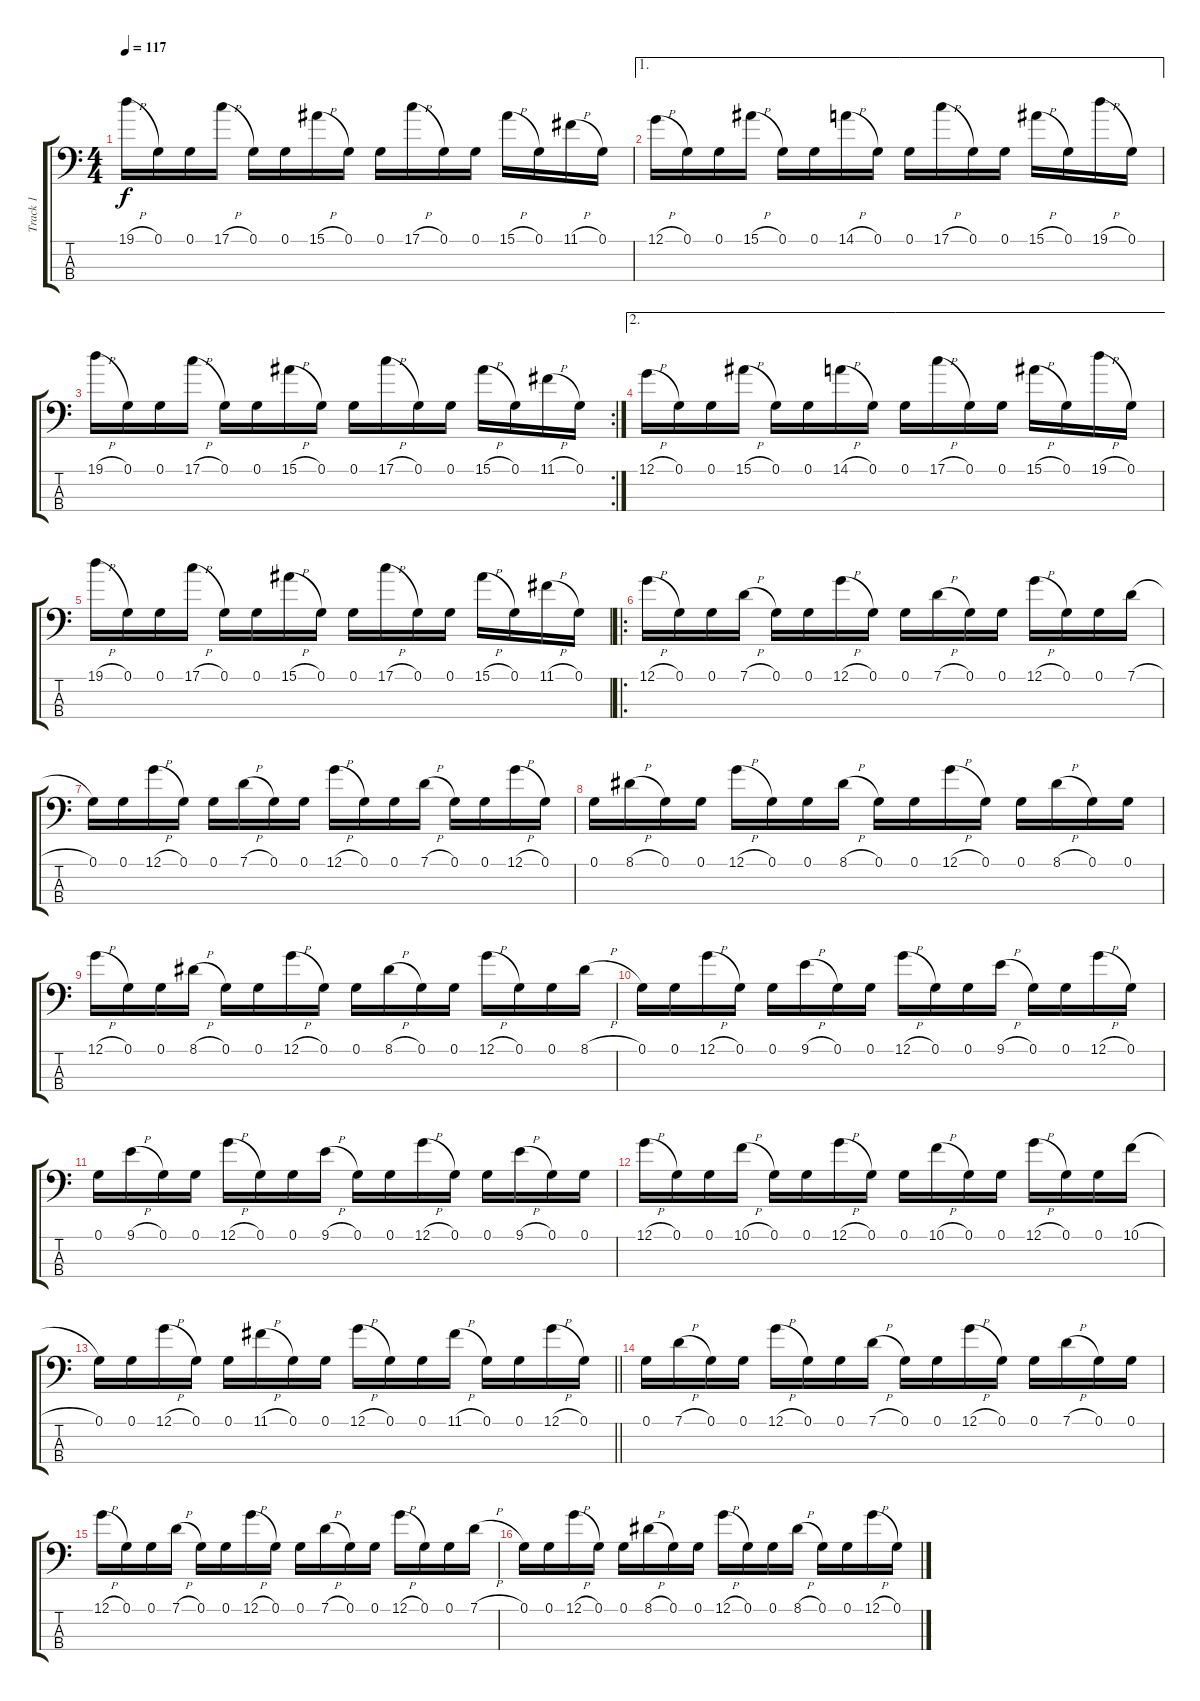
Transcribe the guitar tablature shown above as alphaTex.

\track ("Track 1" "Track 1") {instrument electricbassfinger}
\staff {score tabs}
\tuning (G2 D2 A1 E1) {hide}
\ts (4 4)
\tempo 117
\clef f4
\ks c
19.1{h}.16{dy f} 0.1.16 0.1.16 17.1{h}.16 0.1.16 0.1.16 15.1{h}.16 0.1.16 0.1.16 17.1{h}.16 0.1.16 0.1.16 15.1{h}.16 0.1.16 11.1{h}.16 0.1.16 |
\ae 1
12.1{h}.16 0.1.16 0.1.16 15.1{h}.16 0.1.16 0.1.16 14.1{h}.16 0.1.16 0.1.16 17.1{h}.16 0.1.16 0.1.16 15.1{h}.16 0.1.16 19.1{h}.16 0.1.16 |
\rc 2
19.1{h}.16 0.1.16 0.1.16 17.1{h}.16 0.1.16 0.1.16 15.1{h}.16 0.1.16 0.1.16 17.1{h}.16 0.1.16 0.1.16 15.1{h}.16 0.1.16 11.1{h}.16 0.1.16 |
\ae 2
12.1{h}.16 0.1.16 0.1.16 15.1{h}.16 0.1.16 0.1.16 14.1{h}.16 0.1.16 0.1.16 17.1{h}.16 0.1.16 0.1.16 15.1{h}.16 0.1.16 19.1{h}.16 0.1.16 |
19.1{h}.16 0.1.16 0.1.16 17.1{h}.16 0.1.16 0.1.16 15.1{h}.16 0.1.16 0.1.16 17.1{h}.16 0.1.16 0.1.16 15.1{h}.16 0.1.16 11.1{h}.16 0.1.16 |
\ro
12.1{h}.16 0.1.16 0.1.16 7.1{h}.16 0.1.16 0.1.16 12.1{h}.16 0.1.16 0.1.16 7.1{h}.16 0.1.16 0.1.16 12.1{h}.16 0.1.16 0.1.16 7.1{h}.16 |
0.1.16 0.1.16 12.1{h}.16 0.1.16 0.1.16 7.1{h}.16 0.1.16 0.1.16 12.1{h}.16 0.1.16 0.1.16 7.1{h}.16 0.1.16 0.1.16 12.1{h}.16 0.1.16 |
0.1.16 8.1{h}.16 0.1.16 0.1.16 12.1{h}.16 0.1.16 0.1.16 8.1{h}.16 0.1.16 0.1.16 12.1{h}.16 0.1.16 0.1.16 8.1{h}.16 0.1.16 0.1.16 |
12.1{h}.16 0.1.16 0.1.16 8.1{h}.16 0.1.16 0.1.16 12.1{h}.16 0.1.16 0.1.16 8.1{h}.16 0.1.16 0.1.16 12.1{h}.16 0.1.16 0.1.16 8.1{h}.16 |
0.1.16 0.1.16 12.1{h}.16 0.1.16 0.1.16 9.1{h}.16 0.1.16 0.1.16 12.1{h}.16 0.1.16 0.1.16 9.1{h}.16 0.1.16 0.1.16 12.1{h}.16 0.1.16 |
0.1.16 9.1{h}.16 0.1.16 0.1.16 12.1{h}.16 0.1.16 0.1.16 9.1{h}.16 0.1.16 0.1.16 12.1{h}.16 0.1.16 0.1.16 9.1{h}.16 0.1.16 0.1.16 |
12.1{h}.16 0.1.16 0.1.16 10.1{h}.16 0.1.16 0.1.16 12.1{h}.16 0.1.16 0.1.16 10.1{h}.16 0.1.16 0.1.16 12.1{h}.16 0.1.16 0.1.16 10.1{h}.16 |
\barLineRight lightlight
0.1.16 0.1.16 12.1{h}.16 0.1.16 0.1.16 11.1{h}.16 0.1.16 0.1.16 12.1{h}.16 0.1.16 0.1.16 11.1{h}.16 0.1.16 0.1.16 12.1{h}.16 0.1.16 |
0.1.16 7.1{h}.16 0.1.16 0.1.16 12.1{h}.16 0.1.16 0.1.16 7.1{h}.16 0.1.16 0.1.16 12.1{h}.16 0.1.16 0.1.16 7.1{h}.16 0.1.16 0.1.16 |
12.1{h}.16 0.1.16 0.1.16 7.1{h}.16 0.1.16 0.1.16 12.1{h}.16 0.1.16 0.1.16 7.1{h}.16 0.1.16 0.1.16 12.1{h}.16 0.1.16 0.1.16 7.1{h}.16 |
0.1.16 0.1.16 12.1{h}.16 0.1.16 0.1.16 8.1{h}.16 0.1.16 0.1.16 12.1{h}.16 0.1.16 0.1.16 8.1{h}.16 0.1.16 0.1.16 12.1{h}.16 0.1.16
